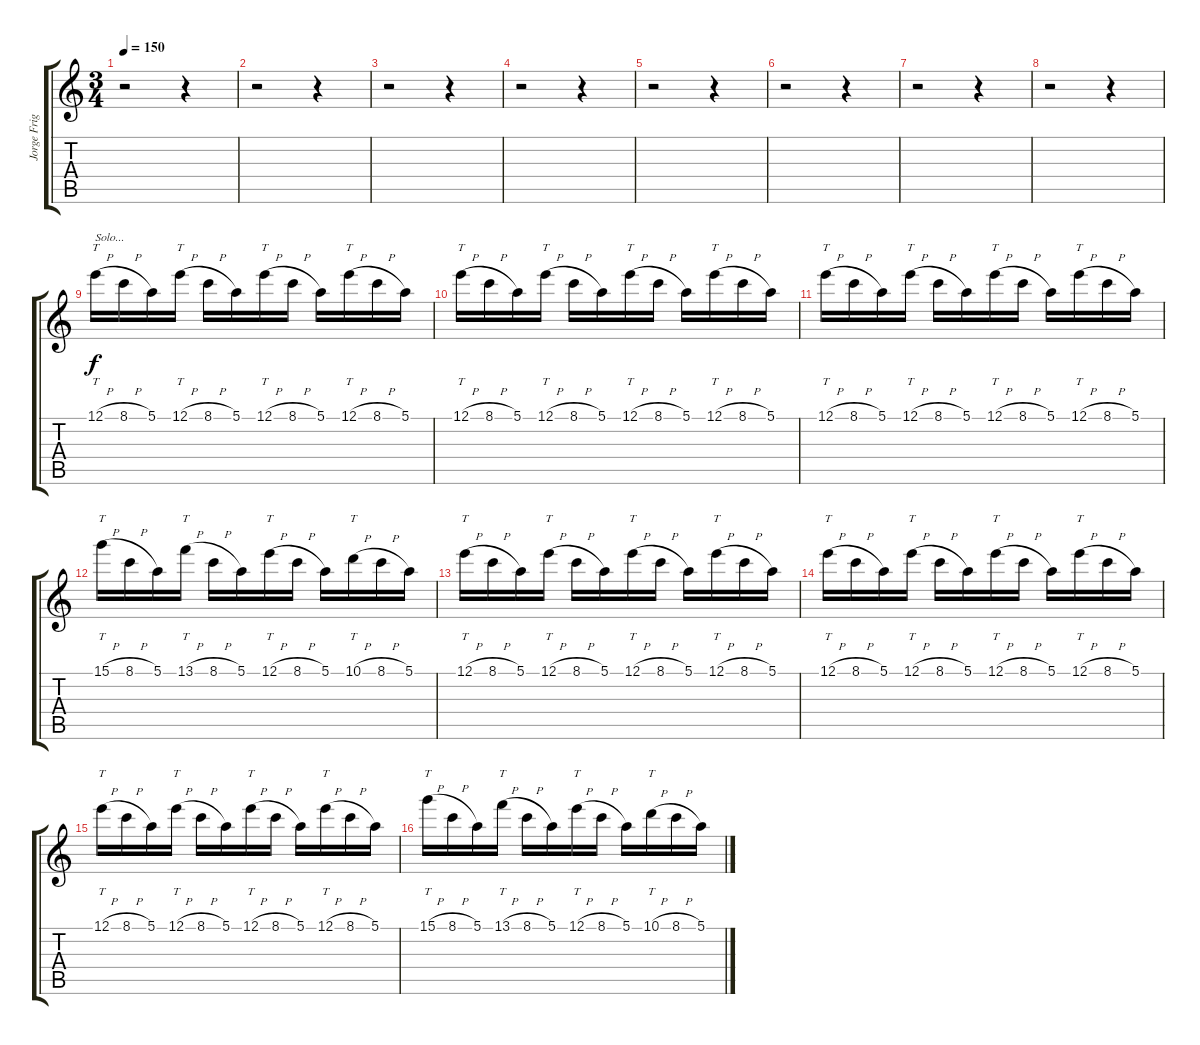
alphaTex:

\track ("Jorge Frigerio Solos Stereo L" "Jorge Frig") {instrument overdrivenguitar}
\staff {score tabs}
\tuning (E4 B3 G3 D3 A2 E2) {hide}
\ts (3 4)
\tempo 150
\clef g2
\ks c
r.2{dy f} r.4 |
r.2 r.4 |
r.2 r.4 |
r.2 r.4 |
r.2 r.4 |
r.2 r.4 |
r.2 r.4 |
r.2 r.4 |
12.1{h}.16{tt txt "Solo..."} 8.1{h}.16 5.1.16 12.1{h}.16{tt} 8.1{h}.16 5.1.16 12.1{h}.16{tt} 8.1{h}.16 5.1.16 12.1{h}.16{tt} 8.1{h}.16 5.1.16 |
12.1{h}.16{tt} 8.1{h}.16 5.1.16 12.1{h}.16{tt} 8.1{h}.16 5.1.16 12.1{h}.16{tt} 8.1{h}.16 5.1.16 12.1{h}.16{tt} 8.1{h}.16 5.1.16 |
12.1{h}.16{tt} 8.1{h}.16 5.1.16 12.1{h}.16{tt} 8.1{h}.16 5.1.16 12.1{h}.16{tt} 8.1{h}.16 5.1.16 12.1{h}.16{tt} 8.1{h}.16 5.1.16 |
15.1{h}.16{tt} 8.1{h}.16 5.1.16 13.1{h}.16{tt} 8.1{h}.16 5.1.16 12.1{h}.16{tt} 8.1{h}.16 5.1.16 10.1{h}.16{tt} 8.1{h}.16 5.1.16 |
12.1{h}.16{tt} 8.1{h}.16 5.1.16 12.1{h}.16{tt} 8.1{h}.16 5.1.16 12.1{h}.16{tt} 8.1{h}.16 5.1.16 12.1{h}.16{tt} 8.1{h}.16 5.1.16 |
12.1{h}.16{tt} 8.1{h}.16 5.1.16 12.1{h}.16{tt} 8.1{h}.16 5.1.16 12.1{h}.16{tt} 8.1{h}.16 5.1.16 12.1{h}.16{tt} 8.1{h}.16 5.1.16 |
12.1{h}.16{tt} 8.1{h}.16 5.1.16 12.1{h}.16{tt} 8.1{h}.16 5.1.16 12.1{h}.16{tt} 8.1{h}.16 5.1.16 12.1{h}.16{tt} 8.1{h}.16 5.1.16 |
15.1{h}.16{tt} 8.1{h}.16 5.1.16 13.1{h}.16{tt} 8.1{h}.16 5.1.16 12.1{h}.16{tt} 8.1{h}.16 5.1.16 10.1{h}.16{tt} 8.1{h}.16 5.1.16
